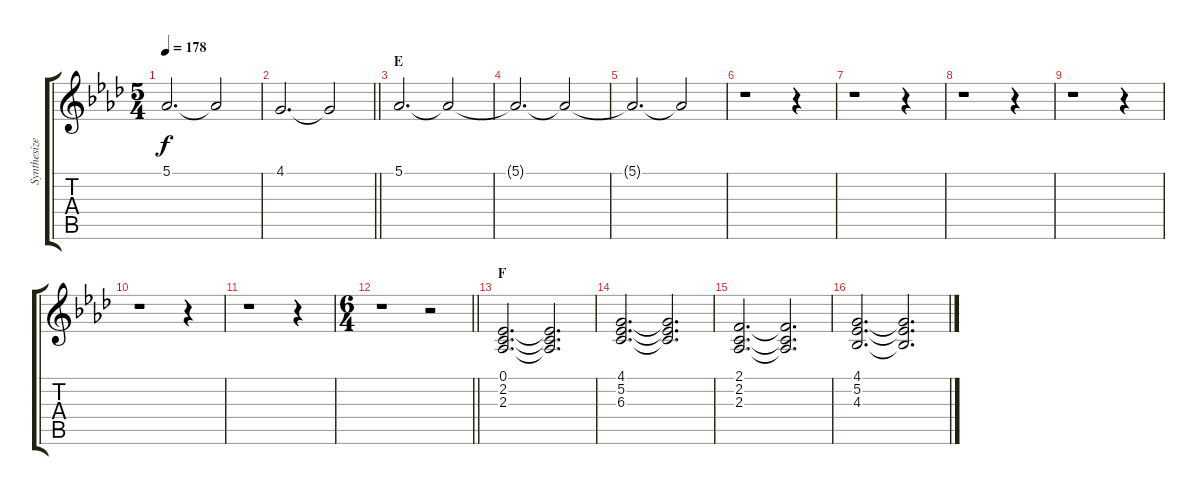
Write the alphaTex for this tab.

\track ("Synthesizer I" "Synthesize") {instrument pad2warm}
\staff {score tabs}
\tuning (Eb4 Bb3 Gb3 Db3 Ab2 Db2) {hide}
\ts (5 4)
\tempo 178
\clef g2
\ks ab
5.1.2{d dy f} 5.1{t}.2 |
\barLineRight lightlight
4.1.2{d} 4.1{t}.2 |
\section ("" "E")
5.1.2{d} 5.1{t}.2 |
5.1{t}.2{d} 5.1{t}.2 |
5.1{t}.2{d} 5.1{t}.2 |
r.1 r.4 |
r.1 r.4 |
r.1 r.4 |
r.1 r.4 |
r.1 r.4 |
r.1 r.4 |
\ts (6 4)
\barLineRight lightlight
r.1 r.2 |
\section ("" "F")
(0.1 2.2 2.3).2{d} (0.1{t} 2.2{t} 2.3{t}).2{d} |
(4.1 5.2 6.3).2{d} (4.1{t} 5.2{t} 6.3{t}).2{d} |
(2.1 2.2 2.3).2{d} (2.1{t} 2.2{t} 2.3{t}).2{d} |
(4.1 5.2 4.3).2{d} (4.1{t} 5.2{t} 4.3{t}).2{d}
